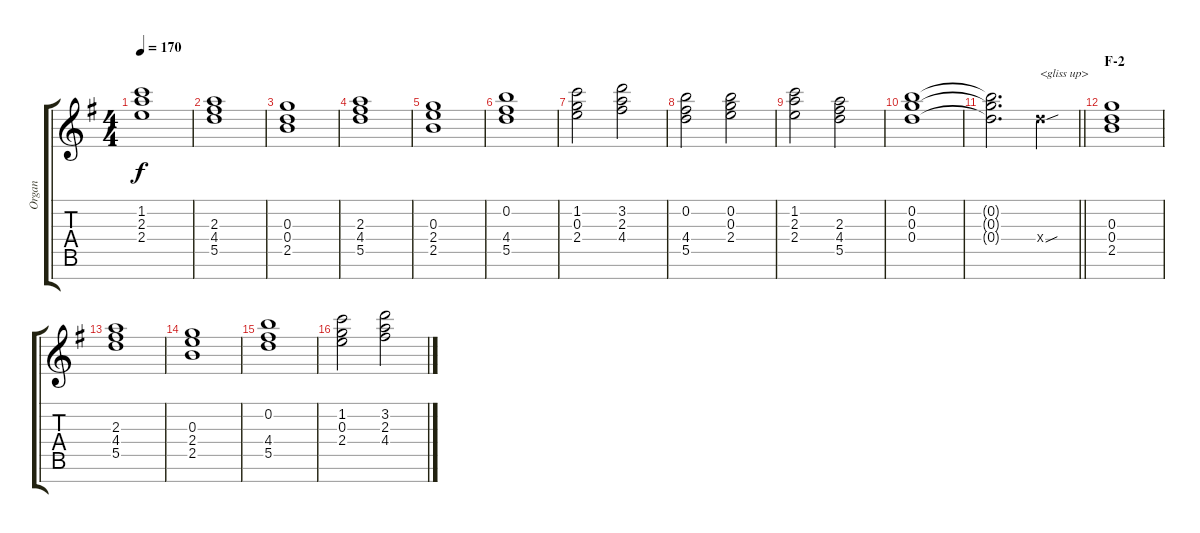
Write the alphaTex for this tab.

\track ("Organ" "Organ") {instrument rockorgan}
\staff {score tabs}
\tuning (E6 B5 G5 D5 A4 E4 B3) {hide}
\ts (4 4)
\tempo 170
\clef g2
\ks g
(1.2 2.3 2.4).1{dy f} |
(2.3 4.4 5.5).1 |
(0.3 0.4 2.5).1 |
(2.3 4.4 5.5).1 |
(0.3 2.4 2.5).1 |
(0.2 4.4 5.5).1 |
(1.2 0.3 2.4).2 (3.2 2.3 4.4).2 |
(0.2 4.4 5.5).2 (0.2 0.3 2.4).2 |
(1.2 2.3 2.4).2 (2.3 4.4 5.5).2 |
(0.2 0.3 0.4).1 |
\barLineRight lightlight
(0.2{t} 0.3{t} 0.4{t}).2{d} 0.4{sou x}.4{txt "<gliss up>"} |
\section ("" "F-2")
(0.3 0.4 2.5).1 |
(2.3 4.4 5.5).1 |
(0.3 2.4 2.5).1 |
(0.2 4.4 5.5).1 |
(1.2 0.3 2.4).2 (3.2 2.3 4.4).2
